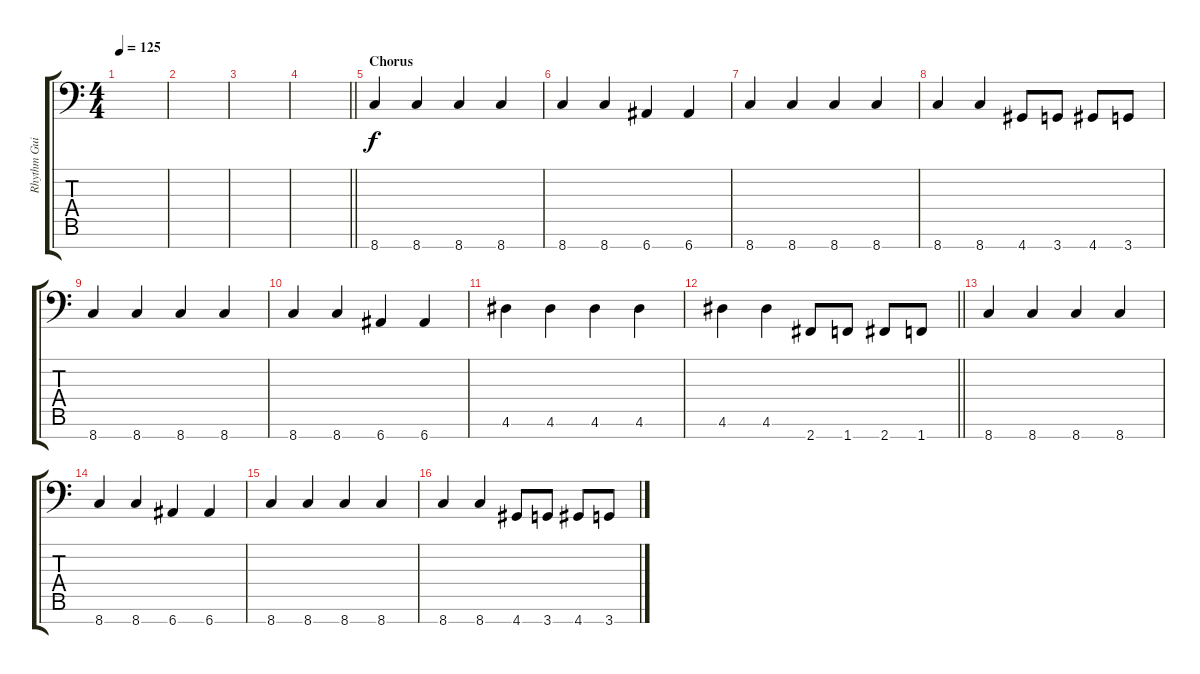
\track ("Rhythm Guitar" "Rhythm Gui") {instrument distortionguitar}
\staff {score tabs}
\tuning (B3 G3 D3 A2 E2 B1 E1) {hide}
\ts (4 4)
\tempo 125
\clef f4
\ks c
|
|
|
\barLineRight lightlight
|
\section ("" "Chorus")
8.7.4 8.7.4 8.7.4 8.7.4 |
8.7.4 8.7.4 6.7.4 6.7.4 |
8.7.4 8.7.4 8.7.4 8.7.4 |
8.7.4 8.7.4 4.7.8 3.7.8 4.7.8 3.7.8 |
8.7.4 8.7.4 8.7.4 8.7.4 |
8.7.4 8.7.4 6.7.4 6.7.4 |
4.6.4 4.6.4 4.6.4 4.6.4 |
\barLineRight lightlight
4.6.4 4.6.4 2.7.8 1.7.8 2.7.8 1.7.8 |
8.7.4 8.7.4 8.7.4 8.7.4 |
8.7.4 8.7.4 6.7.4 6.7.4 |
8.7.4 8.7.4 8.7.4 8.7.4 |
8.7.4 8.7.4 4.7.8 3.7.8 4.7.8 3.7.8
